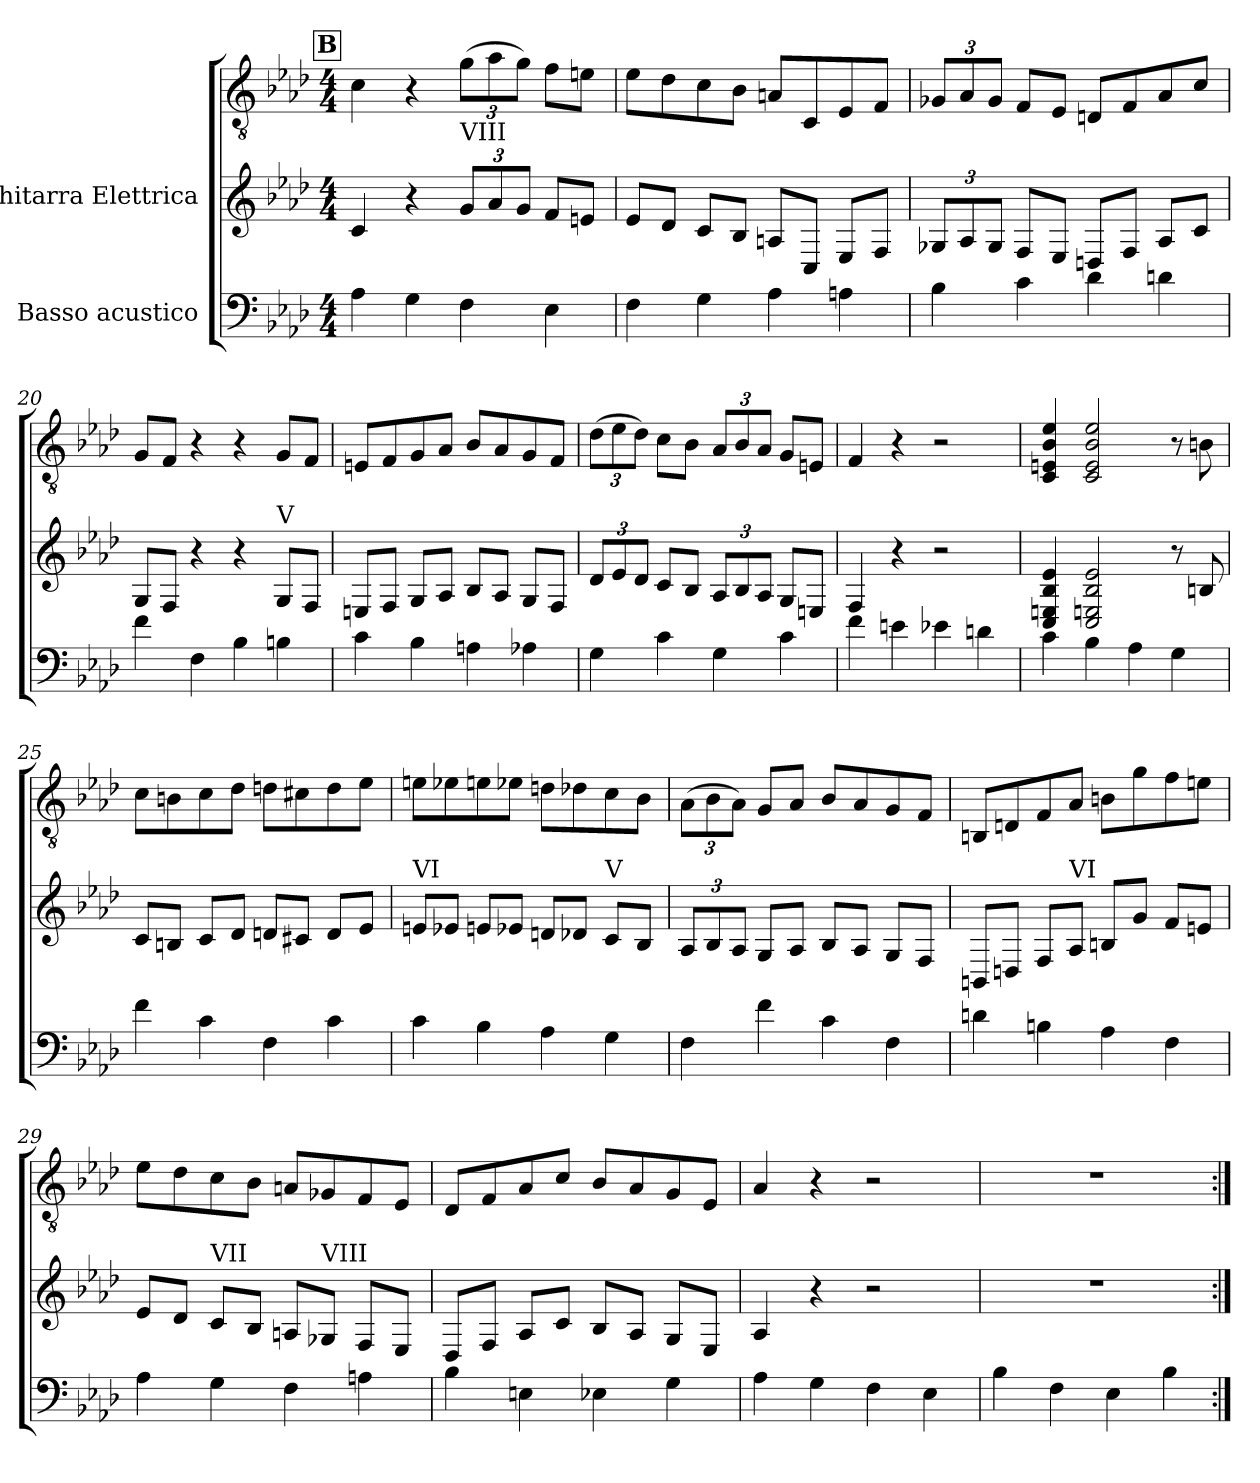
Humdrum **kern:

**kern	**kern	**kern
*part2	*part1	*part1
*staff3	*staff2	*staff1
*I"Basso acustico	*I"Chitarra Elettrica	*
!!LO:PB:g=z
*clefF4	*	*clefGv2
*ITrd7c12	*	*
*k[b-e-a-d-]	*k[b-e-a-d-]	*k[b-e-a-d-]
*M4/4	*M4/4	*M4/4
!!LO:REH:place=s1:a:B:fs=14:t=B
=17	=17	=17
4AA-\	4c	4c\
4GG\	4r	4r
*	*Xbrackettup	*
!	!LO:TX:a:t=VIII	!
4FF\	12gL	(>12g\L
.	12a-	12a-\
.	12gJ	12g\J)
4EE-\	8fL	8f\L
.	8eJ	8en\J
=18	=18	=18
4FF\	8e-L	8e-\L
.	8d-J	8d-\
4GG\	8cL	8c\
.	8B-J	8B-\J
4AA-\	8AL	8An/L
.	8CJ	8C/
4AAn\	8E-L	8E-/
.	8FJ	8F/J
=19	=19	=19
4BB-\	12G-L	12G-X/L
.	12A-	12A-/
.	12G-J	12G-/J
4C\	8FL	8F/L
.	8E-J	8E-/J
4D-\	8DL	8Dn/L
.	8FJ	8F/
4Dn\	8A-L	8A-/
.	8cJ	8c/J
=20	=20	=20
4F\	8GL	8G/L
.	8FJ	8F/J
4FF\	4r	4r
4BB-\	4r	4r
!	!LO:TX:a:t=V	!
4BBn\	8GL	8G/L
.	8FJ	8F/J
!!LO:LB:g=z
=21	=21	=21
4C\	8EL	8En/L
.	8FJ	8F/
4BB-\	8GL	8G/
.	8A-J	8A-/J
4AAn\	8B-L	8B-/L
.	8A-J	8A-/
4AA-X\	8GL	8G/
.	8FJ	8F/J
=22	=22	=22
4GG\	12d-L	(>12d-\L
.	12e-	12e-\
.	12d-J	12d-\J)
4C\	8cL	8c\L
.	8B-J	8B-\J
4GG\	12A-L	12A-/L
.	12B-	12B-/
.	12A-J	12A-/J
4C\	8GL	8G/L
.	8EJ	8En/J
=23	=23	=23
4F\	4F	4F/
4En\	4r	4r
4E-X\	2r	2r
4Dn\	.	.
=24	=24	=24
4C\	4C 4E 4B- 4e-	4C/ 4En/ 4B-/ 4e-/
4BB-\	2C 2En 2B- 2e-	2C/ 2E/ 2B-/ 2e-/
4AA-\	.	.
4GG\	8r	8r
.	8B	8Bn\
!!LO:LB:g=z
=25	=25	=25
4F\	8cL	8c\L
.	8BJ	8Bn\
4C\	8cL	8c\
.	8d-J	8d-\J
4FF\	8dL	8dn\L
.	8c#J	8c#X\
4C\	8dL	8d\
.	8e-J	8e-\J
=26	=26	=26
!	!LO:TX:a:t=VI	!
4C\	8eL	8en\L
.	8e-J	8e-X\
4BB-\	8eL	8en\
.	8e-J	8e-X\J
4AA-\	8dL	8dn\L
.	8d-J	8d-X\
!	!LO:TX:a:t=V	!
4GG\	8cL	8c\
.	8B-J	8B-\J
=27	=27	=27
4FF\	12A-L	(>12A-\L
.	12B-	12B-\
.	12A-J	12A-\J)
4F\	8GL	8G/L
.	8A-J	8A-/J
4C\	8B-L	8B-/L
.	8A-J	8A-/
4FF\	8GL	8G/
.	8FJ	8F/J
=28	=28	=28
4Dn\	8BBL	8BBn/L
.	8DJ	8Dn/
4BBn\	8FL	8F/
!	!LO:TX:a:t=VI	!
.	8A-J	8A-/J
4AA-\	8BL	8Bn\L
.	8gJ	8g\
4FF\	8fL	8f\
.	8eJ	8en\J
!!LO:LB:g=z
=29	=29	=29
4AA-\	8e-L	8e-\L
.	8d-J	8d-\
!	!LO:TX:a:t=VII	!
4GG\	8cL	8c\
.	8B-J	8B-\J
4FF\	8AL	8An/L
!	!LO:TX:a:t=VIII	!
.	8G-J	8G-X/
4AAn\	8FL	8F/
.	8E-J	8E-/J
=30	=30	=30
4BB-\	8D-L	8D-/L
.	8FJ	8F/
4EEn\	8A-L	8A-/
.	8cJ	8c/J
4EE-X\	8B-L	8B-/L
.	8A-J	8A-/
4GG\	8GL	8G/
.	8E-J	8E-/J
=31	=31	=31
4AA-\	4A-	4A-/
4GG\	4r	4r
4FF\	2r	2r
4EE-\	.	.
=32	=32	=32
4BB-\	1r	1r
4FF\	.	.
4EE-\	.	.
4BB-\	.	.
=:|!	=:|!	=:|!
*-	*-	*-
